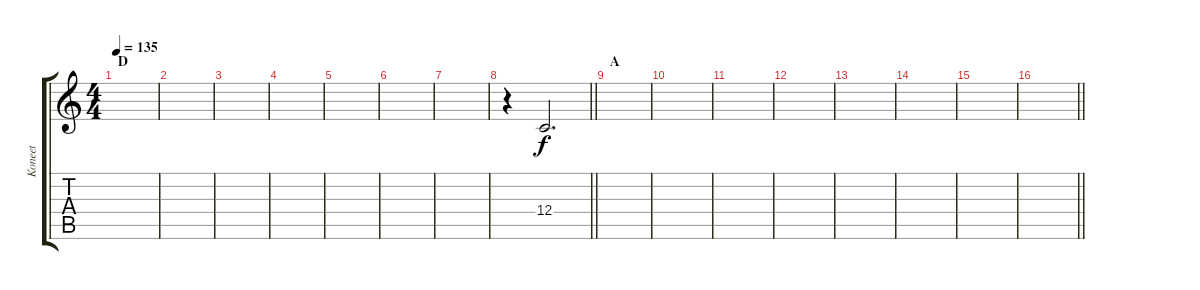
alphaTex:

\track ("Koneet" "Koneet") {instrument melodictom}
\staff {score tabs}
\tuning (D4 A3 F3 C3 G2 C2) {hide}
\ts (4 4)
\section ("" "D")
\tempo 135
\clef g2
\ks c
|
|
|
|
|
|
|
\barLineRight lightlight
r.4 12.4.2{d instrument reversecymbal} |
\section ("" "A")
|
|
|
|
|
|
|
\barLineRight lightlight
